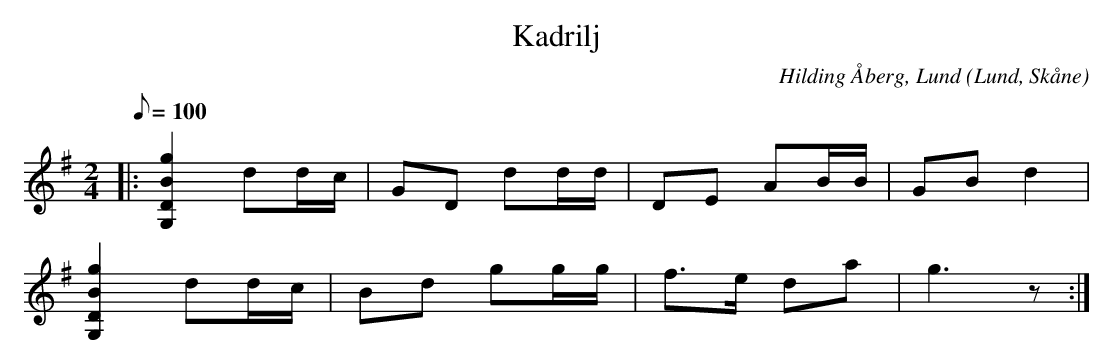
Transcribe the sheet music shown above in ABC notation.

X:1
T:Kadrilj
C:Hilding Åberg, Lund
O:Lund, Skåne
M:2/4
L:1/9
Q:1/8=100
V:1 clef=G
K:G
|: [G,2D2B2g2] dd/c/ | GD dd/d/ | DE AB/B/ | GB d2 |
[G,2D2B2g2] dd/c/ | Bd gg/g/ | f>e da | g3 z :|
